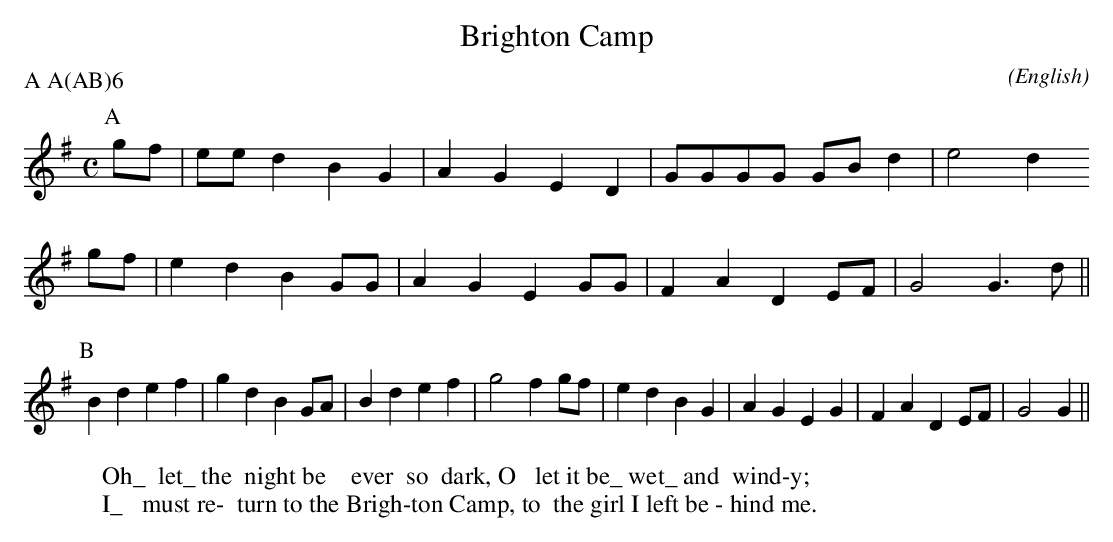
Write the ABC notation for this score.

X:1
T:Brighton Camp
M:C
C:
O:English
P:A A(AB)6
K:G
L:1/8
P:A
gf | ee   d2   B2    G2  | A2    G2  E2    D2 | GGGG      GB   d2 | e4 d2
W:Oh_  let_ the  night be    ever  so  dark, O   let it be_ wet_ and  wind-y;
gf | e2   d2   B2    GG  | A2    G2  E2    GG | F2     A2 D2   EF | G4 G3 d ||
W:I_   must re-  turn to the Brigh-ton Camp, to  the girl I left be - hind me.
P:B
B2   d2   e2    f2  | g2    d2  B2    GA | B2     d2 e2   f2 | g4 f2  \
gf   |\
e2   d2   B2    G2  | A2    G2  E2    G2 | F2     A2 D2   EF | G4 G2 ||
